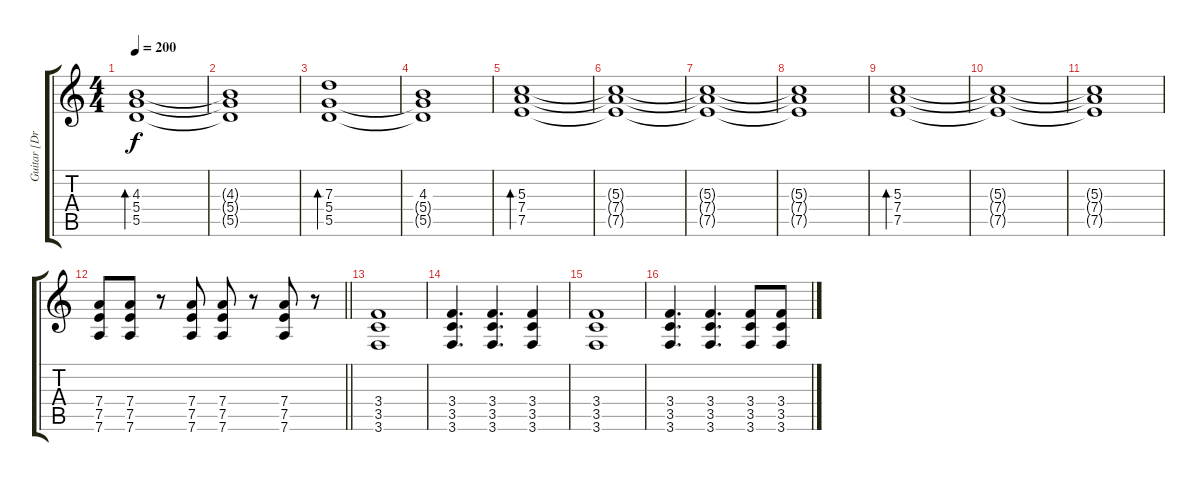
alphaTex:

\track ("Guitar [Drop D]" "Guitar [Dr") {instrument distortionguitar}
\staff {score tabs}
\tuning (E4 B3 G3 D3 A2 D2) {hide}
\ts (4 4)
\tempo 200
\clef g2
\ks c
(4.3 5.4 5.5).1{bd 30 dy f} |
(4.3{t} 5.4{t} 5.5{t}).1 |
(7.3 5.4 5.5).1{bd 30} |
(4.3 5.4{t} 5.5{t}).1 |
(5.3 7.4 7.5).1{bd 30} |
(5.3{t} 7.4{t} 7.5{t}).1 |
(5.3{t} 7.4{t} 7.5{t}).1 |
(5.3{t} 7.4{t} 7.5{t}).1 |
(5.3 7.4 7.5).1{bd 30} |
(5.3{t} 7.4{t} 7.5{t}).1 |
(5.3{t} 7.4{t} 7.5{t}).1 |
\barLineRight lightlight
(7.4 7.5 7.6).8{volume 16} (7.4 7.5 7.6).8 r.8 (7.4 7.5 7.6).8 (7.4 7.5 7.6).8 r.8 (7.4 7.5 7.6).8 r.8 |
\section ("" "")
(3.4 3.5 3.6).1 |
(3.4 3.5 3.6).4{d} (3.4 3.5 3.6).4{d} (3.4 3.5 3.6).4 |
(3.4 3.5 3.6).1 |
(3.4 3.5 3.6).4{d} (3.4 3.5 3.6).4{d} (3.4 3.5 3.6).8 (3.4 3.5 3.6).8
